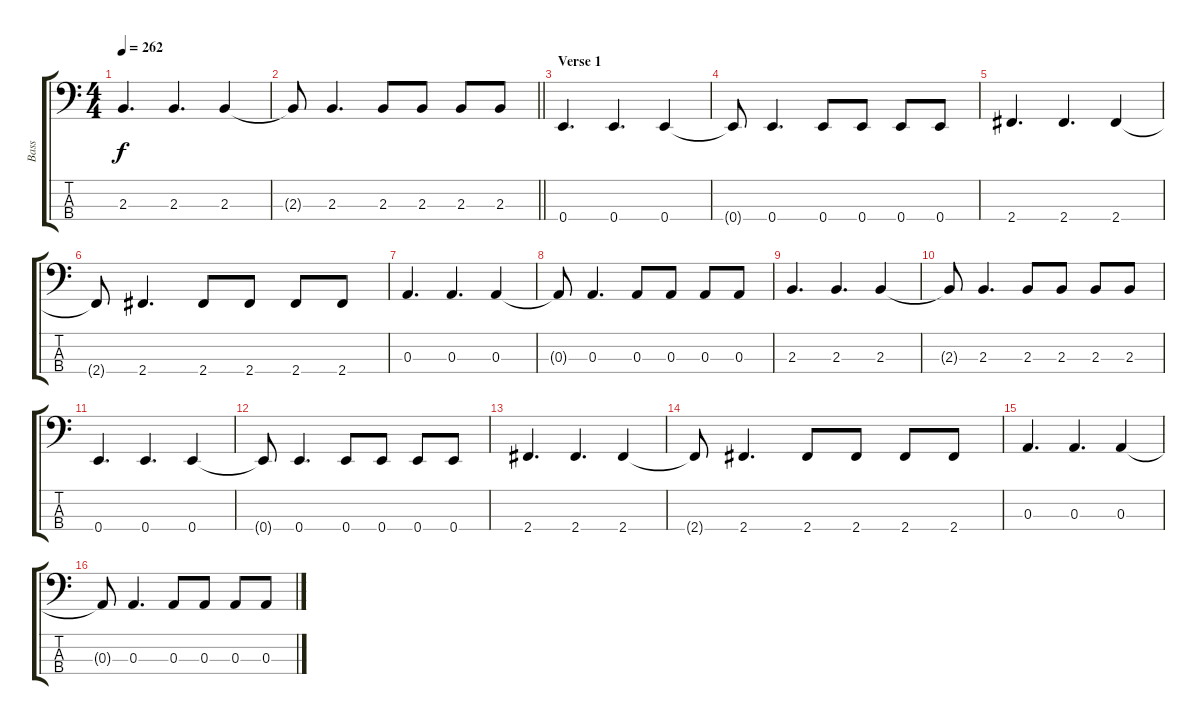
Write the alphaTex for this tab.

\track ("Bass" "Bass") {instrument electricbassfinger}
\staff {score tabs}
\tuning (G2 D2 A1 E1) {hide}
\ts (4 4)
\tempo 262
\clef f4
\ks c
2.3.4{d dy f} 2.3.4{d} 2.3.4 |
\barLineRight lightlight
2.3{t}.8 2.3.4{d} 2.3.8 2.3.8 2.3.8 2.3.8 |
\section ("" "Verse 1")
0.4.4{d} 0.4.4{d} 0.4.4 |
0.4{t}.8 0.4.4{d} 0.4.8 0.4.8 0.4.8 0.4.8 |
2.4.4{d} 2.4.4{d} 2.4.4 |
2.4{t}.8 2.4.4{d} 2.4.8 2.4.8 2.4.8 2.4.8 |
0.3.4{d} 0.3.4{d} 0.3.4 |
0.3{t}.8 0.3.4{d} 0.3.8 0.3.8 0.3.8 0.3.8 |
2.3.4{d} 2.3.4{d} 2.3.4 |
2.3{t}.8 2.3.4{d} 2.3.8 2.3.8 2.3.8 2.3.8 |
0.4.4{d} 0.4.4{d} 0.4.4 |
0.4{t}.8 0.4.4{d} 0.4.8 0.4.8 0.4.8 0.4.8 |
2.4.4{d} 2.4.4{d} 2.4.4 |
2.4{t}.8 2.4.4{d} 2.4.8 2.4.8 2.4.8 2.4.8 |
0.3.4{d} 0.3.4{d} 0.3.4 |
0.3{t}.8 0.3.4{d} 0.3.8 0.3.8 0.3.8 0.3.8
